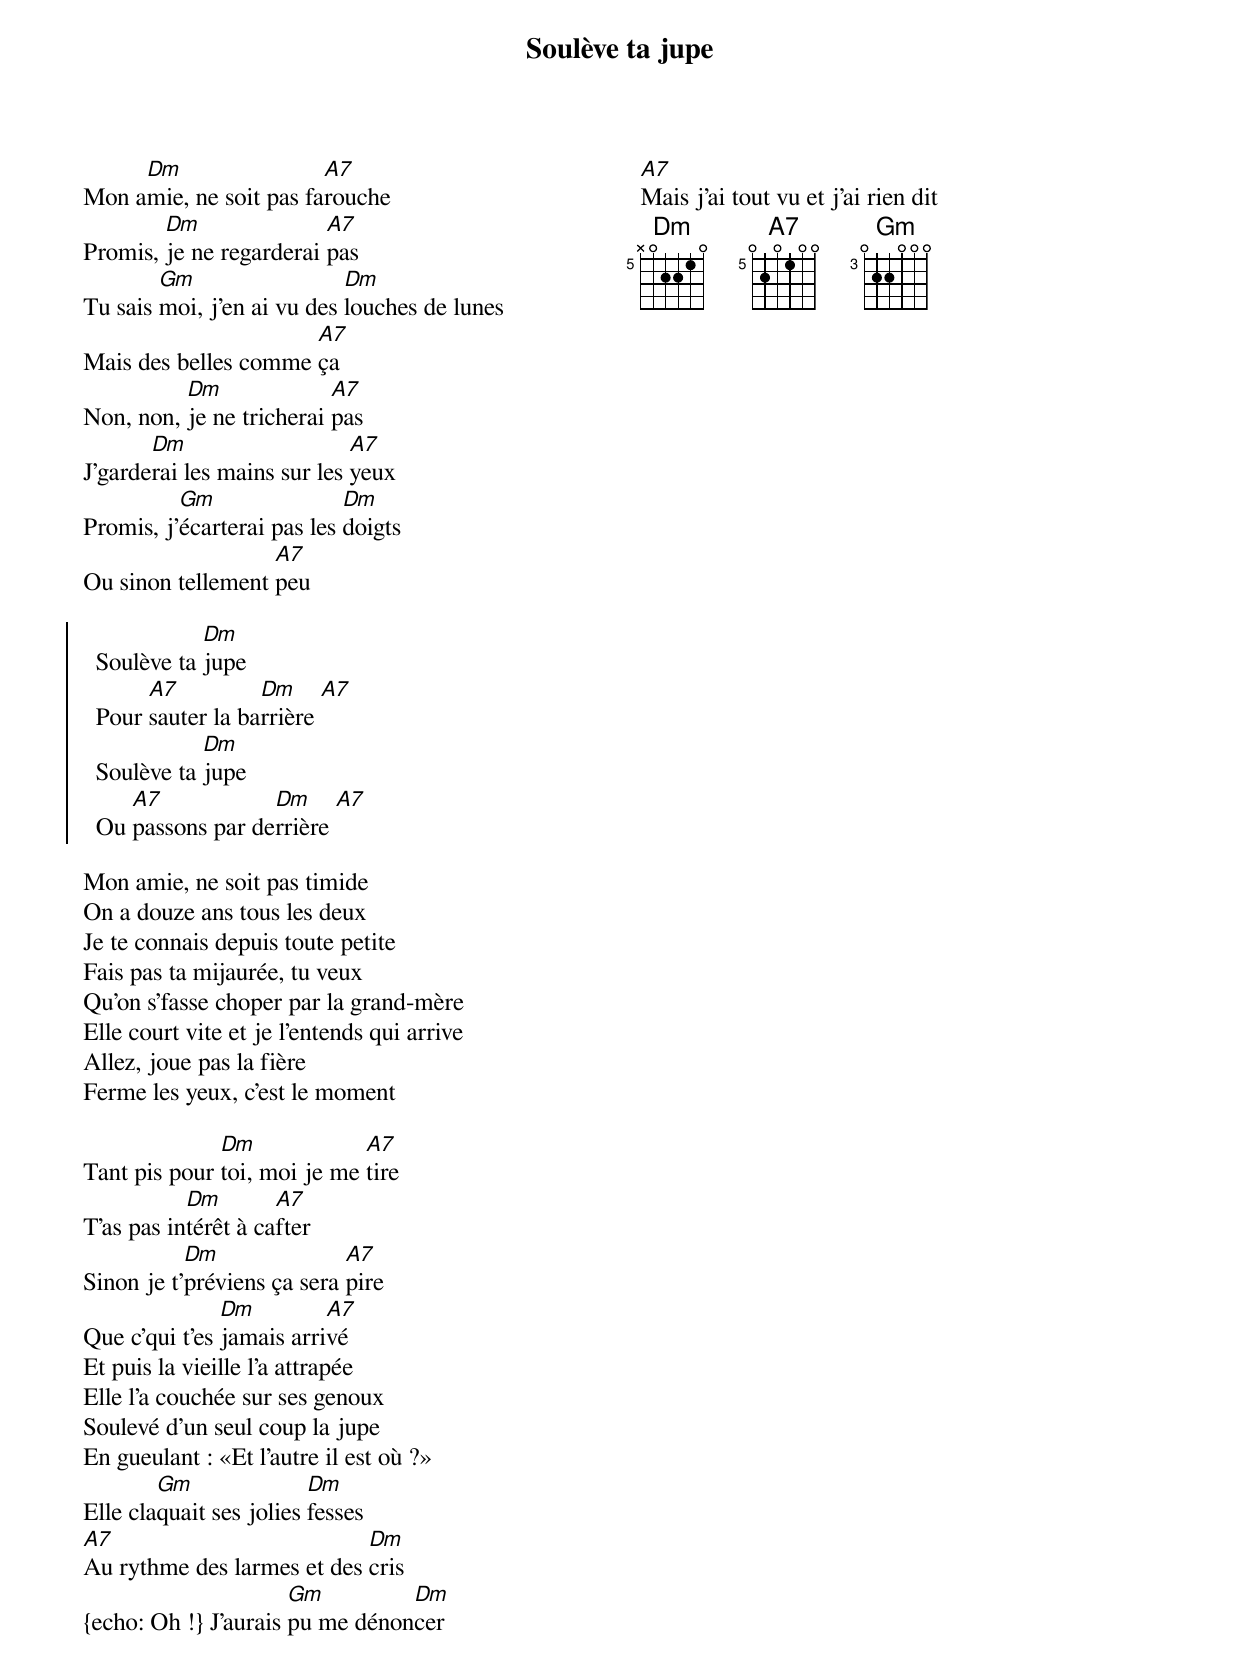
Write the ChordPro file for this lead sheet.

{title: Soulève ta jupe}
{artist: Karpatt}
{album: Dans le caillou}
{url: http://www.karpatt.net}
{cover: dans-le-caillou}
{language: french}
{columns: 2}
{define: Dm base-fret 5 frets X 0 2 2 1 0}
{define: A7 base-fret 5 frets 0 2 0 1 0 0}
{define: Gm base-fret 3 frets 0 2 2 0 0 0}

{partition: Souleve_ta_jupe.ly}

Mon a[Dm]mie, ne soit pas fa[A7]rouche
Promis, [Dm]je ne regarderai [A7]pas
Tu sais [Gm]moi, j'en ai vu des [Dm]louches de lunes
Mais des belles comme [A7]ça
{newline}
Non, non, [Dm]je ne tricherai [A7]pas
J'garde[Dm]rai les mains sur les [A7]yeux
Promis, j'[Gm]écarterai pas les [Dm]doigts
Ou sinon tellement [A7]peu

{start_of_chorus}
  Soulève ta [Dm]jupe
  Pour [A7]sauter la ba[Dm]rrière [A7]
  Soulève ta [Dm]jupe
  Ou [A7]passons par de[Dm]rrière [A7]
{end_of_chorus}

Mon amie, ne soit pas timide
On a douze ans tous les deux
Je te connais depuis toute petite
Fais pas ta mijaurée, tu veux
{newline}
Qu'on s'fasse choper par la grand-mère
Elle court vite et je l'entends qui arrive
Allez, joue pas la fière
Ferme les yeux, c'est le moment

Tant pis pour [Dm]toi, moi je me [A7]tire
T'as pas in[Dm]térêt à ca[A7]fter
Sinon je t'[Dm]préviens ça sera [A7]pire
Que c'qui t'es [Dm]jamais arri[A7]vé
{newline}
Et puis la vieille l'a attrapée
Elle l'a couchée sur ses genoux
Soulevé d'un seul coup la jupe
En gueulant : «Et l'autre il est où ?»
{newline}
Elle cla[Gm]quait ses jolies [Dm]fesses
[A7]Au rythme des larmes et des [Dm]cris
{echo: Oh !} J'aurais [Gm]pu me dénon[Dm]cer
[A7]Mais j'ai tout vu et j'ai rien dit
